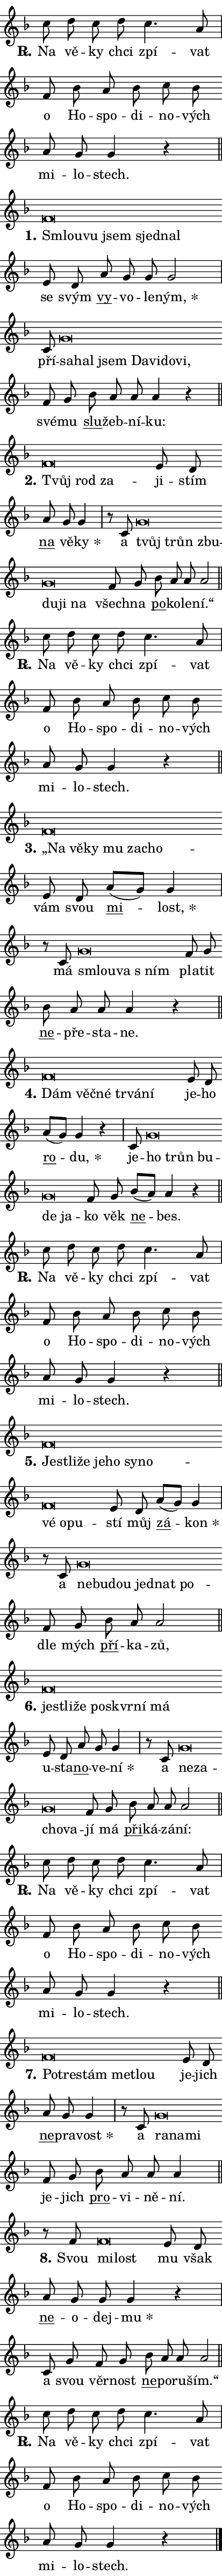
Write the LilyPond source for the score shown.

\version "2.24.0"
\header { tagline = "" }
\paper {
  indent = 0\cm
  top-margin = 0\cm
  right-margin = 0\cm
  bottom-margin = 0\cm
  left-margin = 0\cm
  paper-width = 7\cm
  page-breaking = #ly:one-page-breaking
  system-system-spacing.basic-distance = #11
  score-system-spacing.basic-distance = #11
  ragged-last = ##f
}


%% Author: Thomas Morley
%% https://lists.gnu.org/archive/html/lilypond-user/2020-05/msg00002.html
#(define (line-position grob)
"Returns position of @var[grob} in current system:
   @code{'start}, if at first time-step
   @code{'end}, if at last time-step
   @code{'middle} otherwise
"
  (let* ((col (ly:item-get-column grob))
         (ln (ly:grob-object col 'left-neighbor))
         (rn (ly:grob-object col 'right-neighbor))
         (col-to-check-left (if (ly:grob? ln) ln col))
         (col-to-check-right (if (ly:grob? rn) rn col))
         (break-dir-left
           (and
             (ly:grob-property col-to-check-left 'non-musical #f)
             (ly:item-break-dir col-to-check-left)))
         (break-dir-right
           (and
             (ly:grob-property col-to-check-right 'non-musical #f)
             (ly:item-break-dir col-to-check-right))))
        (cond ((eqv? 1 break-dir-left) 'start)
              ((eqv? -1 break-dir-right) 'end)
              (else 'middle))))

#(define (tranparent-at-line-position vctor)
  (lambda (grob)
  "Relying on @code{line-position} select the relevant enry from @var{vctor}.
Used to determine transparency,"
    (case (line-position grob)
      ((end) (not (vector-ref vctor 0)))
      ((middle) (not (vector-ref vctor 1)))
      ((start) (not (vector-ref vctor 2))))))

noteHeadBreakVisibility =
#(define-music-function (break-visibility)(vector?)
"Makes @code{NoteHead}s transparent relying on @var{break-visibility}"
#{
  \override NoteHead.transparent =
    #(tranparent-at-line-position break-visibility)
#})

#(define delete-ledgers-for-transparent-note-heads
  (lambda (grob)
    "Reads whether a @code{NoteHead} is transparent.
If so this @code{NoteHead} is removed from @code{'note-heads} from
@var{grob}, which is supposed to be @code{LedgerLineSpanner}.
As a result ledgers are not printed for this @code{NoteHead}"
    (let* ((nhds-array (ly:grob-object grob 'note-heads))
           (nhds-list
             (if (ly:grob-array? nhds-array)
                 (ly:grob-array->list nhds-array)
                 '()))
           ;; Relies on the transparent-property being done before
           ;; Staff.LedgerLineSpanner.after-line-breaking is executed.
           ;; This is fragile ...
           (to-keep
             (remove
               (lambda (nhd)
                 (ly:grob-property nhd 'transparent #f))
               nhds-list)))
      ;; TODO find a better method to iterate over grob-arrays, similiar
      ;; to filter/remove etc for lists
      ;; For now rebuilt from scratch
      (set! (ly:grob-object grob 'note-heads)  '())
      (for-each
        (lambda (nhd)
          (ly:pointer-group-interface::add-grob grob 'note-heads nhd))
        to-keep))))

hideNotes = {
  \noteHeadBreakVisibility #begin-of-line-visible
}
unHideNotes = {
  \noteHeadBreakVisibility #all-visible
}

% work-around for resetting accidentals
% https://lilypond.org/doc/v2.23/Documentation/notation/displaying-rhythms#unmetered-music
cadenzaMeasure = {
  \cadenzaOff
  \partial 1024 s1024
  \cadenzaOn
}

#(define-markup-command (accent layout props text) (markup?)
  "Underline accented syllable"
  (interpret-markup layout props
    #{\markup \override #'(offset . 4.3) \underline { #text }#}))

responsum = \markup \concat {
  "R" \hspace #-1.05 \path #0.1 #'((moveto 0 0.07) (lineto 0.9 0.8)) \hspace #0.05 "."
}

\layout {
    \context {
        \Staff
        \remove "Time_signature_engraver"
        \override LedgerLineSpanner.after-line-breaking = #delete-ledgers-for-transparent-note-heads
    }
    \context {
        \Voice {
            \override NoteHead.output-attributes = #'((class . "notehead"))
            \override Hairpin.height = #0.55
        }
    }
    \context {
        \Lyrics {
            \override StanzaNumber.output-attributes = #'((class . "stanzanumber"))
            \override LyricSpace.minimum-distance = #0.9
            \override LyricText.font-name = #"TeX Gyre Schola"
            \override LyricText.font-size = 1
            \override StanzaNumber.font-name = #"TeX Gyre Schola Bold"
            \override StanzaNumber.font-size = 1
        }
    }
}

% magnetic-lyrics.ily
%
%   written by
%     Jean Abou Samra <jean@abou-samra.fr>
%     Werner Lemberg <wl@gnu.org>
%
%   adapted by
%     Jiri Hon <jiri.hon@gmail.com>
%
% Version 2022-Apr-15

% https://www.mail-archive.com/lilypond-user@gnu.org/msg149350.html

#(define (Left_hyphen_pointer_engraver context)
   "Collect syllable-hyphen-syllable occurrences in lyrics and store
them in properties.  This engraver only looks to the left.  For
example, if the lyrics input is @code{foo -- bar}, it does the
following.

@itemize @bullet
@item
Set the @code{text} property of the @code{LyricHyphen} grob between
@q{foo} and @q{bar} to @code{foo}.

@item
Set the @code{left-hyphen} property of the @code{LyricText} grob with
text @q{foo} to the @code{LyricHyphen} grob between @q{foo} and
@q{bar}.
@end itemize

Use this auxiliary engraver in combination with the
@code{lyric-@/text::@/apply-@/magnetic-@/offset!} hook."
   (let ((hyphen #f)
         (text #f))
     (make-engraver
      (acknowledgers
       ((lyric-syllable-interface engraver grob source-engraver)
        (set! text grob)))
      (end-acknowledgers
       ((lyric-hyphen-interface engraver grob source-engraver)
        ;(when (not (grob::has-interface grob 'lyric-space-interface))
          (set! hyphen grob)));)
      ((stop-translation-timestep engraver)
       (when (and text hyphen)
         (ly:grob-set-object! text 'left-hyphen hyphen))
       (set! text #f)
       (set! hyphen #f)))))

#(define (lyric-text::apply-magnetic-offset! grob)
   "If the space between two syllables is less than the value in
property @code{LyricText@/.details@/.squash-threshold}, move the right
syllable to the left so that it gets concatenated with the left
syllable.

Use this function as a hook for
@code{LyricText@/.after-@/line-@/breaking} if the
@code{Left_@/hyphen_@/pointer_@/engraver} is active."
   (let ((hyphen (ly:grob-object grob 'left-hyphen #f)))
     (when hyphen
       (let ((left-text (ly:spanner-bound hyphen LEFT)))
         (when (grob::has-interface left-text 'lyric-syllable-interface)
           (let* ((common (ly:grob-common-refpoint grob left-text X))
                  (this-x-ext (ly:grob-extent grob common X))
                  (left-x-ext
                   (begin
                     ;; Trigger magnetism for left-text.
                     (ly:grob-property left-text 'after-line-breaking)
                     (ly:grob-extent left-text common X)))
                  ;; `delta` is the gap width between two syllables.
                  (delta (- (interval-start this-x-ext)
                            (interval-end left-x-ext)))
                  (details (ly:grob-property grob 'details))
                  (threshold (assoc-get 'squash-threshold details 0.2)))
             (when (< delta threshold)
               (let* (;; We have to manipulate the input text so that
                      ;; ligatures crossing syllable boundaries are not
                      ;; disabled.  For languages based on the Latin
                      ;; script this is essentially a beautification.
                      ;; However, for non-Western scripts it can be a
                      ;; necessity.
                      (lt (ly:grob-property left-text 'text))
                      (rt (ly:grob-property grob 'text))
                      (is-space (grob::has-interface hyphen 'lyric-space-interface))
                      (space (if is-space " " ""))
                      (space-markup (grob-interpret-markup grob " "))
                      (space-size (interval-length (ly:stencil-extent space-markup X)))
                      (extra-delta (if is-space space-size 0))
                      ;; Append new syllable.
                      (ltrt-space (if (and (string? lt) (string? rt))
                                (string-append lt space rt)
                                (make-concat-markup (list lt space rt))))
                      ;; Right-align `ltrt` to the right side.
                      (ltrt-space-markup (grob-interpret-markup
                               grob
                               (make-translate-markup
                                (cons (interval-length this-x-ext) 0)
                                (make-right-align-markup ltrt-space)))))
                 (begin
                   ;; Don't print `left-text`.
                   (ly:grob-set-property! left-text 'stencil #f)
                   ;; Set text and stencil (which holds all collected
                   ;; syllables so far) and shift it to the left.
                   (ly:grob-set-property! grob 'text ltrt-space)
                   (ly:grob-set-property! grob 'stencil ltrt-space-markup)
                   (ly:grob-translate-axis! grob (- (- delta extra-delta)) X))))))))))


#(define (lyric-hyphen::displace-bounds-first grob)
   ;; Make very sure this callback isn't triggered too early.
   (let ((left (ly:spanner-bound grob LEFT))
         (right (ly:spanner-bound grob RIGHT)))
     (ly:grob-property left 'after-line-breaking)
     (ly:grob-property right 'after-line-breaking)
     (ly:lyric-hyphen::print grob)))

squashThreshold = #0.4

\layout {
  \context {
    \Lyrics
    \consists #Left_hyphen_pointer_engraver
    \override LyricText.after-line-breaking =
      #lyric-text::apply-magnetic-offset!
    \override LyricHyphen.stencil = #lyric-hyphen::displace-bounds-first
    \override LyricText.details.squash-threshold = \squashThreshold
    \override LyricHyphen.minimum-distance = 0
    \override LyricHyphen.minimum-length = \squashThreshold
  }
}

squash = \override LyricText.details.squash-threshold = 9999
unSquash = \override LyricText.details.squash-threshold = \squashThreshold

left = \override LyricText.self-alignment-X = #LEFT
unLeft = \revert LyricText.self-alignment-X

starOffset = #(lambda (grob) 
                (let ((x_offset (ly:self-alignment-interface::aligned-on-x-parent grob)))
                  (if (= x_offset 0) 0 (+ x_offset 1.2))))

star = #(define-music-function (syllable)(string?)
"Append star separator at the end of a syllable"
#{
  \once \override LyricText.X-offset = #starOffset
  \lyricmode { \markup {
    #syllable
    \override #'((font-name . "TeX Gyre Schola Bold")) \hspace #0.2 \lower #0.65 \larger "*"
  } }
#})

starAccent = #(define-music-function (syllable)(string?)
"Append star separator at the end of a syllable and make accent"
#{
  \once \override LyricText.X-offset = #starOffset
  \lyricmode { \markup {
    \accent #syllable
    \override #'((font-name . "TeX Gyre Schola Bold")) \hspace #0.2 \lower #0.65 \larger "*"
  } }
#})

breath = #(define-music-function (syllable)(string?)
"Append breathing indicator at the end of a syllable"
#{
  \lyricmode { \markup { #syllable "+" } }
#})

optionalBreath = #(define-music-function (syllable)(string?)
"Append optional breathing indicator at the end of a syllable"
#{
  \lyricmode { \markup { #syllable "(+)" } }
#})


\score {
    <<
        \new Voice = "melody" { \cadenzaOn \key f \major \relative { c''8 d c d c4. a8 \cadenzaMeasure \bar "|" f bes a bes \bar "" c bes \bar "" a g g4 r \cadenzaMeasure \bar "||" \break } }
        \new Lyrics \lyricsto "melody" { \lyricmode { \set stanza = \responsum
Na vě -- ky chci zpí -- vat o Ho -- spo -- di -- no -- vých mi -- lo -- stech. } }
    >>
    \layout {}
}

\score {
    <<
        \new Voice = "melody" { \cadenzaOn \key f \major \relative { f'\breve*1/16 \hideNotes \breve*1/16 \bar "" \breve*1/16 \bar "" \breve*1/16 \breve*1/16 \bar "" \unHideNotes e8 d \bar "" a' g g g2 \cadenzaMeasure \bar "|" c,8 g'\breve*1/16 \hideNotes \breve*1/16 \bar "" \breve*1/16 \bar "" \breve*1/16 \bar "" \breve*1/16 \bar "" \breve*1/16 \breve*1/16 \bar "" \unHideNotes f8 g \bar "" bes a a a4 r \cadenzaMeasure \bar "||" \break } }
        \new Lyrics \lyricsto "melody" { \lyricmode { \set stanza = "1."
\left Smlou -- \squash vu jsem sjed -- nal \unLeft \unSquash se svým \markup \accent vy -- vo -- le -- \star ným, pří -- \left sa -- \squash hal jsem Da -- vi -- do -- vi, \unLeft \unSquash své -- mu \markup \accent slu -- žeb -- ní -- ku: } }
    >>
    \layout {}
}

\score {
    <<
        \new Voice = "melody" { \cadenzaOn \key f \major \relative { f'\breve*1/16 \hideNotes \breve*1/16 \breve*1/16 \bar "" \unHideNotes e8 d \bar "" a' g g4 \cadenzaMeasure \bar "|" r8 c,8 g'\breve*1/16 \hideNotes \breve*1/16 \bar "" \breve*1/16 \bar "" \breve*1/16 \bar "" \breve*1/16 \breve*1/16 \bar "" \unHideNotes f8 g \bar "" bes a a a2 \cadenzaMeasure \bar "||" \break } }
        \new Lyrics \lyricsto "melody" { \lyricmode { \set stanza = "2."
\left Tvůj \squash rod za -- \unLeft \unSquash ji -- stím \markup \accent na vě -- \star ky a \left tvůj \squash trůn zbu -- du -- ji na \unLeft \unSquash všech -- na \markup \accent po -- ko -- le -- ní.“ } }
    >>
    \layout {}
}

\score {
    <<
        \new Voice = "melody" { \cadenzaOn \key f \major \relative { c''8 d c d c4. a8 \cadenzaMeasure \bar "|" f bes a bes \bar "" c bes \bar "" a g g4 r \cadenzaMeasure \bar "||" \break } }
        \new Lyrics \lyricsto "melody" { \lyricmode { \set stanza = \responsum
Na vě -- ky chci zpí -- vat o Ho -- spo -- di -- no -- vých mi -- lo -- stech. } }
    >>
    \layout {}
}

\score {
    <<
        \new Voice = "melody" { \cadenzaOn \key f \major \relative { f'\breve*1/16 \hideNotes \breve*1/16 \bar "" \breve*1/16 \bar "" \breve*1/16 \bar "" \breve*1/16 \breve*1/16 \bar "" \unHideNotes e8 d \bar "" a'[( g)] g4 \cadenzaMeasure \bar "|" r8 c,8 g'\breve*1/16 \hideNotes \breve*1/16 \breve*1/16 \bar "" \unHideNotes f8 g \bar "" bes a a a4 r \cadenzaMeasure \bar "||" \break } }
        \new Lyrics \lyricsto "melody" { \lyricmode { \set stanza = "3."
\left „Na \squash vě -- ky mu za -- cho -- \unLeft \unSquash vám svou \markup \accent mi -- \star lost, má \left smlou -- \squash va "s ním" \unLeft \unSquash pla -- tit \markup \accent ne -- pře -- sta -- ne. } }
    >>
    \layout {}
}

\score {
    <<
        \new Voice = "melody" { \cadenzaOn \key f \major \relative { f'\breve*1/16 \hideNotes \breve*1/16 \bar "" \breve*1/16 \bar "" \breve*1/16 \bar "" \breve*1/16 \breve*1/16 \bar "" \unHideNotes e8 d \bar "" a'[( g)] g4 r \cadenzaMeasure \bar "|" c,8 g'\breve*1/16 \hideNotes \breve*1/16 \bar "" \breve*1/16 \bar "" \breve*1/16 \breve*1/16 \bar "" \unHideNotes f8 g \bar "" bes[( a)] a4 r \cadenzaMeasure \bar "||" \break } }
        \new Lyrics \lyricsto "melody" { \lyricmode { \set stanza = "4."
\left Dám \squash věč -- né tr -- vá -- ní \unLeft \unSquash je -- ho \markup \accent ro -- \star du, je -- \left ho \squash trůn bu -- de ja -- \unLeft \unSquash ko věk \markup \accent ne -- bes. } }
    >>
    \layout {}
}

\score {
    <<
        \new Voice = "melody" { \cadenzaOn \key f \major \relative { c''8 d c d c4. a8 \cadenzaMeasure \bar "|" f bes a bes \bar "" c bes \bar "" a g g4 r \cadenzaMeasure \bar "||" \break } }
        \new Lyrics \lyricsto "melody" { \lyricmode { \set stanza = \responsum
Na vě -- ky chci zpí -- vat o Ho -- spo -- di -- no -- vých mi -- lo -- stech. } }
    >>
    \layout {}
}

\score {
    <<
        \new Voice = "melody" { \cadenzaOn \key f \major \relative { f'\breve*1/16 \hideNotes \breve*1/16 \bar "" \breve*1/16 \bar "" \breve*1/16 \bar "" \breve*1/16 \bar "" \breve*1/16 \bar "" \breve*1/16 \bar "" \breve*1/16 \bar "" \breve*1/16 \breve*1/16 \bar "" \unHideNotes e8 d \bar "" a'[( g)] g4 \cadenzaMeasure \bar "|" r8 c,8 g'\breve*1/16 \hideNotes \breve*1/16 \bar "" \breve*1/16 \bar "" \breve*1/16 \bar "" \breve*1/16 \breve*1/16 \bar "" \unHideNotes f8 g \bar "" bes a a2 \cadenzaMeasure \bar "||" \break } }
        \new Lyrics \lyricsto "melody" { \lyricmode { \set stanza = "5."
\left Je -- \squash stli -- že je -- ho sy -- no -- vé o -- pu -- \unLeft \unSquash stí můj \markup \accent zá -- \star kon a \left ne -- \squash bu -- dou jed -- nat po -- \unLeft \unSquash dle mých \markup \accent pří -- ka -- zů, } }
    >>
    \layout {}
}

\score {
    <<
        \new Voice = "melody" { \cadenzaOn \key f \major \relative { f'\breve*1/16 \hideNotes \breve*1/16 \bar "" \breve*1/16 \bar "" \breve*1/16 \bar "" \breve*1/16 \bar "" \breve*1/16 \breve*1/16 \bar "" \unHideNotes e8 d \bar "" a' g g4 \cadenzaMeasure \bar "|" r8 c,8 g'\breve*1/16 \hideNotes \breve*1/16 \bar "" \breve*1/16 \breve*1/16 \bar "" \unHideNotes f8 g \bar "" bes a a a2 \cadenzaMeasure \bar "||" \break } }
        \new Lyrics \lyricsto "melody" { \lyricmode { \set stanza = "6."
\left je -- \squash stli -- že po -- skvr -- ní má \unLeft \unSquash u -- sta -- \markup \accent no -- ve -- \star ní a \left ne -- \squash za -- cho -- va -- \unLeft \unSquash jí má \markup \accent při -- ká -- zá -- ní: } }
    >>
    \layout {}
}

\score {
    <<
        \new Voice = "melody" { \cadenzaOn \key f \major \relative { c''8 d c d c4. a8 \cadenzaMeasure \bar "|" f bes a bes \bar "" c bes \bar "" a g g4 r \cadenzaMeasure \bar "||" \break } }
        \new Lyrics \lyricsto "melody" { \lyricmode { \set stanza = \responsum
Na vě -- ky chci zpí -- vat o Ho -- spo -- di -- no -- vých mi -- lo -- stech. } }
    >>
    \layout {}
}

\score {
    <<
        \new Voice = "melody" { \cadenzaOn \key f \major \relative { f'\breve*1/16 \hideNotes \breve*1/16 \bar "" \breve*1/16 \bar "" \breve*1/16 \breve*1/16 \bar "" \unHideNotes e8 d \bar "" a' g g4 \cadenzaMeasure \bar "|" r8 c,8 g'\breve*1/16 \hideNotes \breve*1/16 \breve*1/16 \bar "" \unHideNotes f8 g \bar "" bes a a a4 \cadenzaMeasure \bar "||" \break } }
        \new Lyrics \lyricsto "melody" { \lyricmode { \set stanza = "7."
\left Po -- \squash tre -- stám me -- tlou \unLeft \unSquash je -- jich \markup \accent ne -- pra -- \star vost a \left ra -- \squash na -- mi \unLeft \unSquash je -- jich \markup \accent pro -- vi -- ně -- ní. } }
    >>
    \layout {}
}

\score {
    <<
        \new Voice = "melody" { \cadenzaOn \key f \major \relative { r8 f'8 f\breve*1/16 \hideNotes \breve*1/16 \bar "" \unHideNotes e8 d \bar "" a' g g g4 r \cadenzaMeasure \bar "|" c,8 g'8 f8 g \bar "" bes a a a2 \cadenzaMeasure \bar "||" \break } }
        \new Lyrics \lyricsto "melody" { \lyricmode { \set stanza = "8."
Svou \left mi -- \squash lost \unLeft \unSquash mu však \markup \accent ne -- o -- dej -- \star mu a svou věr -- nost \markup \accent ne -- po -- ru -- ším.“ } }
    >>
    \layout {}
}

\score {
    <<
        \new Voice = "melody" { \cadenzaOn \key f \major \relative { c''8 d c d c4. a8 \cadenzaMeasure \bar "|" f bes a bes \bar "" c bes \bar "" a g g4 r \cadenzaMeasure \bar "||" \break } \bar "|." }
        \new Lyrics \lyricsto "melody" { \lyricmode { \set stanza = \responsum
Na vě -- ky chci zpí -- vat o Ho -- spo -- di -- no -- vých mi -- lo -- stech. } }
    >>
    \layout {}
}
